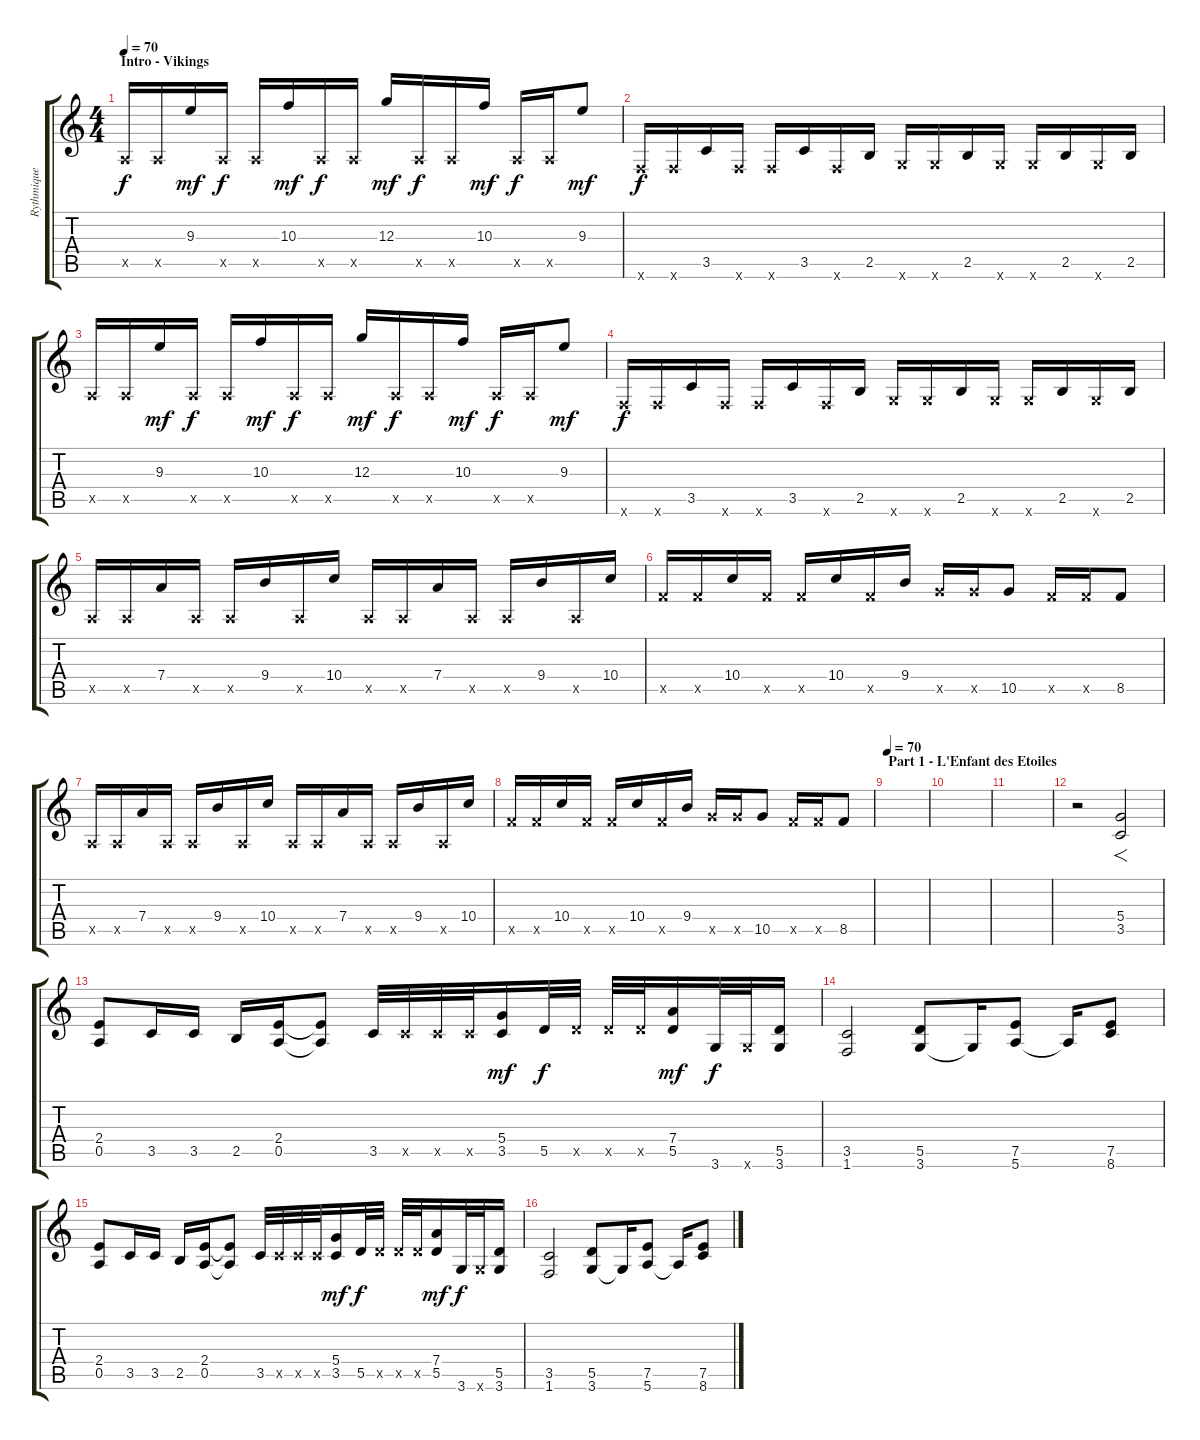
\track ("Rythmique" "Rythmique") {instrument distortionguitar}
\staff {score tabs}
\tuning (E4 B3 G3 D3 A2 E2) {hide}
\ts (4 4)
\section ("" "Intro - Vikings")
\tempo 70
\tempo 110
\tempo 70
\clef g2
\ks c
0.5{x}.16{dy f instrument distortionguitar} 0.5{x}.16 9.3.16{dy mf} 0.5{x}.16{dy f} 0.5{x}.16 10.3.16{dy mf} 0.5{x}.16{dy f} 0.5{x}.16 12.3.16{dy mf} 0.5{x}.16{dy f} 0.5{x}.16 10.3.16{dy mf} 0.5{x}.16{dy f} 0.5{x}.16 9.3.8{dy mf} |
1.6{x}.16{dy f} 1.6{x}.16 3.5.16 1.6{x}.16 1.6{x}.16 3.5.16 1.6{x}.16 2.5.16 3.6{x}.16 3.6{x}.16 2.5.16 3.6{x}.16 3.6{x}.16 2.5.16 3.6{x}.16 2.5.16 |
0.5{x}.16 0.5{x}.16 9.3.16{dy mf} 0.5{x}.16{dy f} 0.5{x}.16 10.3.16{dy mf} 0.5{x}.16{dy f} 0.5{x}.16 12.3.16{dy mf} 0.5{x}.16{dy f} 0.5{x}.16 10.3.16{dy mf} 0.5{x}.16{dy f} 0.5{x}.16 9.3.8{dy mf} |
1.6{x}.16{dy f} 1.6{x}.16 3.5.16 1.6{x}.16 1.6{x}.16 3.5.16 1.6{x}.16 2.5.16 3.6{x}.16 3.6{x}.16 2.5.16 3.6{x}.16 3.6{x}.16 2.5.16 3.6{x}.16 2.5.16 |
0.5{x}.16 0.5{x}.16 7.4.16 0.5{x}.16 0.5{x}.16 9.4.16 0.5{x}.16 10.4.16 0.5{x}.16 0.5{x}.16 7.4.16 0.5{x}.16 0.5{x}.16 9.4.16 0.5{x}.16 10.4.16 |
8.5{x}.16 8.5{x}.16 10.4.16 8.5{x}.16 8.5{x}.16 10.4.16 8.5{x}.16 9.4.16 10.5{x}.16 10.5{x}.16 10.5.8 8.5{x}.16 8.5{x}.16 8.5.8 |
0.5{x}.16 0.5{x}.16 7.4.16 0.5{x}.16 0.5{x}.16 9.4.16 0.5{x}.16 10.4.16 0.5{x}.16 0.5{x}.16 7.4.16 0.5{x}.16 0.5{x}.16 9.4.16 0.5{x}.16 10.4.16 |
8.5{x}.16 8.5{x}.16 10.4.16 8.5{x}.16 8.5{x}.16 10.4.16 8.5{x}.16 9.4.16 10.5{x}.16 10.5{x}.16 10.5.8 8.5{x}.16 8.5{x}.16 8.5.8 |
\section ("" "Part 1 - L'Enfant des Etoiles")
\tempo 70
|
|
|
r.2 (5.4 3.5).2{f} |
(2.4 0.5).8 3.5.16 3.5.16 2.5.16 (2.4 0.5).16 (2.4{t} 0.5{t}).8 3.5.32 3.5{x}.32 3.5{x}.32 3.5{x}.32 (5.4 3.5).16{dy mf} 5.5.32{dy f} 5.5{x}.32 5.5{x}.32 5.5{x}.32 (7.4 5.5).16{dy mf} 3.6.32{dy f} 3.6{x}.32 (5.5 3.6).16 |
(3.5 1.6).2 (5.5 3.6).8 3.6{t}.16 (7.5 5.6).8 5.6{t}.16 (7.5 8.6).8 |
(2.4 0.5).8 3.5.16 3.5.16 2.5.16 (2.4 0.5).16 (2.4{t} 0.5{t}).8 3.5.32 3.5{x}.32 3.5{x}.32 3.5{x}.32 (5.4 3.5).16{dy mf} 5.5.32{dy f} 5.5{x}.32 5.5{x}.32 5.5{x}.32 (7.4 5.5).16{dy mf} 3.6.32{dy f} 3.6{x}.32 (5.5 3.6).16 |
(3.5 1.6).2 (5.5 3.6).8 3.6{t}.16 (7.5 5.6).8 5.6{t}.16 (7.5 8.6).8
